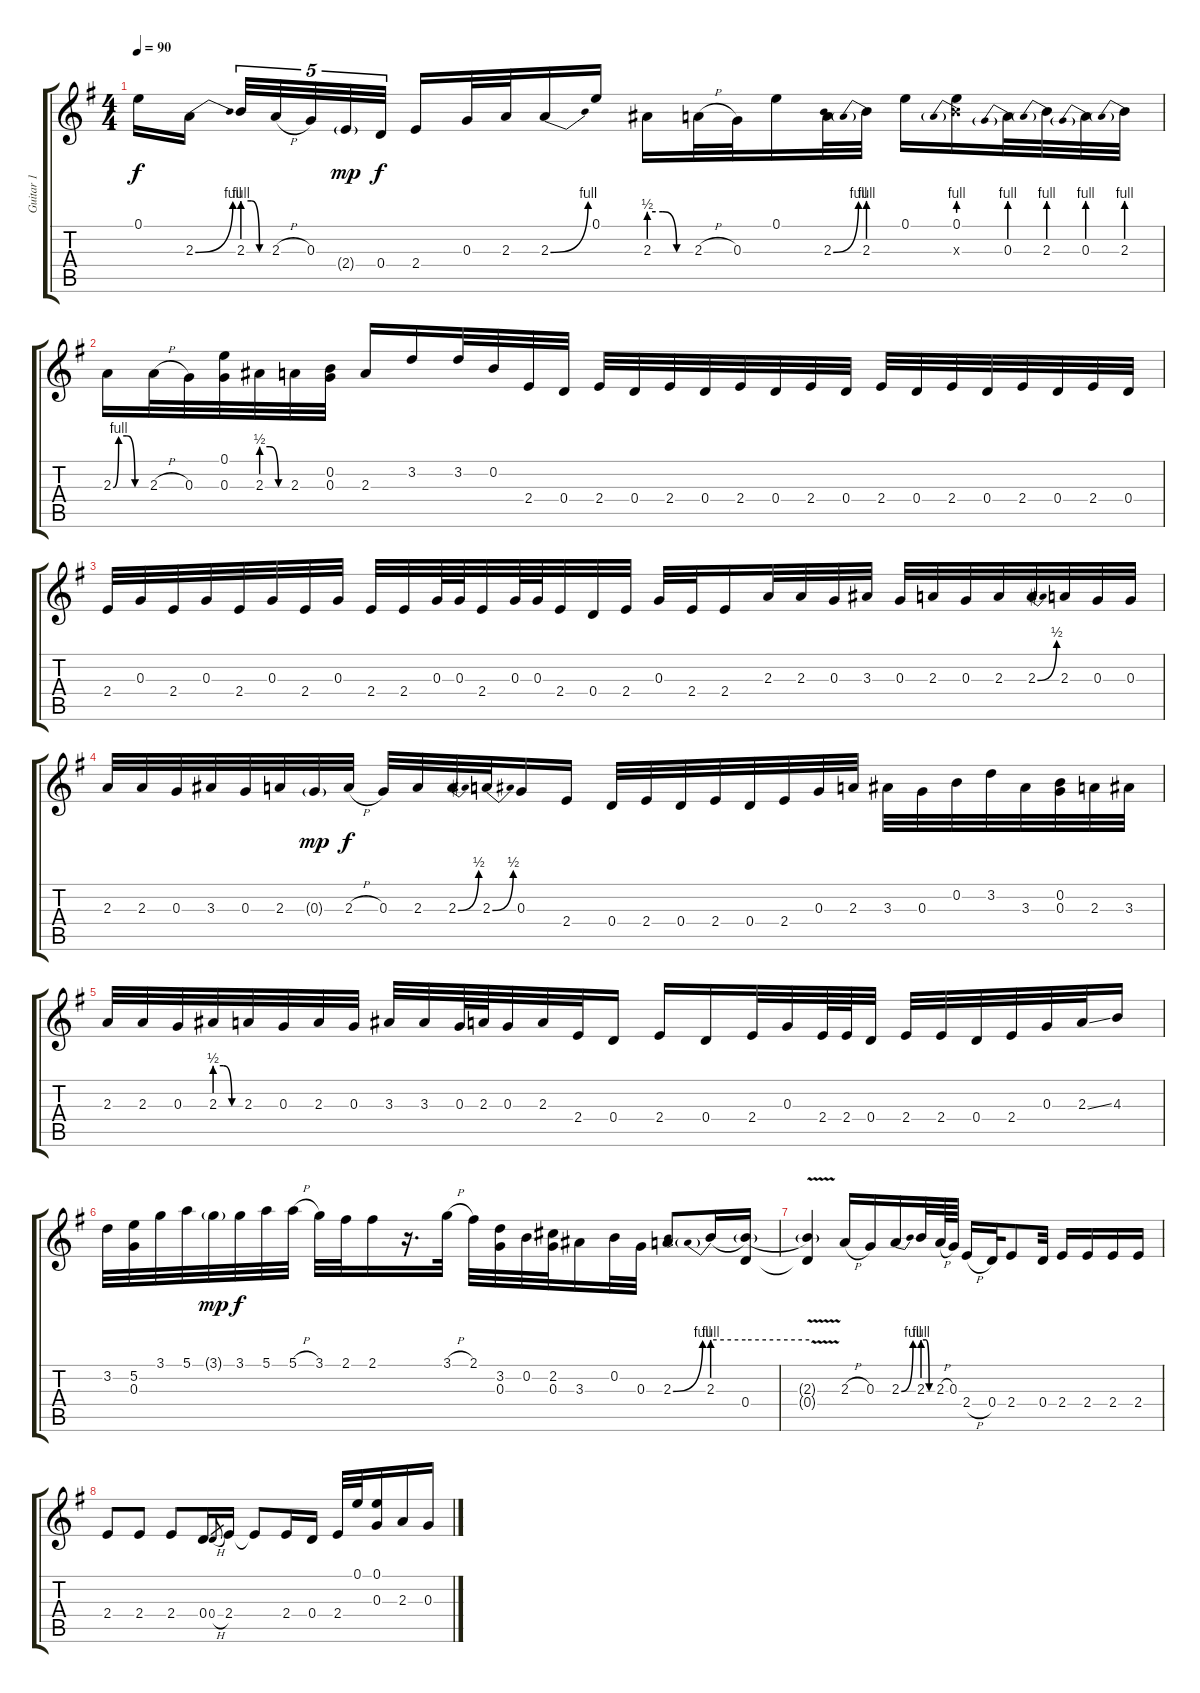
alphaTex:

\track ("Guitar 1" "Guitar 1") {instrument overdrivenguitar}
\staff {score tabs}
\tuning (E4 B3 G3 D3 A2 E2) {hide}
\ts (4 4)
\tempo 90
\clef g2
\ks g
0.1.16{dy f} 2.3{be (bend 0 0 60 4)}.16 2.3{be (custom 0 4 20 4 40 0 60 0)}.32{tu (5 4)} 2.3{h}.32{tu (5 4)} 0.3.32{tu (5 4)} 2.4{g}.32{tu (5 4) dy mp} 0.4.32{tu (5 4) dy f} 2.4.16 0.3.32 2.3.32 2.3{be (bend 0 0 60 4)}.16 0.1.16 2.3{be (custom 0 2 20 2 40 0 60 0)}.16 2.3{h}.32 0.3.32 0.1.16 2.3{be (bend 0 0 60 4)}.32 2.3{be (prebend 0 4 60 4)}.32 0.1.16 (0.1 2.3{be (prebend 0 4 60 4) x}).16 0.3{be (prebend 0 4 60 4)}.32 2.3{be (prebend 0 4 60 4)}.32 0.3{be (prebend 0 4 60 4)}.32 2.3{be (prebend 0 4 60 4)}.32 |
2.3{be (custom 0 0 10 4 25 4 40 0 60 0)}.16 2.3{h}.32 0.3.32 (0.1 0.3).32 2.3{be (custom 0 2 20 2 40 0 60 0)}.32 2.3.32 (0.2 0.3).32 2.3.16 3.2.16 3.2.32 0.2.32 2.4.32 0.4.32 2.4.32 0.4.32 2.4.32 0.4.32 2.4.32 0.4.32 2.4.32 0.4.32 2.4.32 0.4.32 2.4.32 0.4.32 2.4.32 0.4.32 2.4.32 0.4.32 |
2.4.32 0.3.32 2.4.32 0.3.32 2.4.32 0.3.32 2.4.32 0.3.32 2.4.32 2.4.32 0.3.64 0.3.64 2.4.32 0.3.64 0.3.64 2.4.32 0.4.32 2.4.32 0.3.32 2.4.32 2.4.16 2.3.32 2.3.32 0.3.32 3.3.32 0.3.32 2.3.32 0.3.32 2.3.32 2.3{be (bend 0 0 60 2)}.32 2.3.32 0.3.32 0.3.32 |
2.3.32 2.3.32 0.3.32 3.3.32 0.3.32 2.3.32 0.3{g}.32{dy mp} 2.3{h}.32{dy f} 0.3.32 2.3.32 2.3{be (bend 0 0 60 2)}.32 2.3{be (bend 0 0 60 2)}.32 0.3.16 2.4.16 0.4.32 2.4.32 0.4.32 2.4.32 0.4.32 2.4.32 0.3.32 2.3.32 3.3.32 0.3.32 0.2.32 3.2.32 3.3.32 (0.2 0.3).32 2.3.32 3.3.32 |
2.3.32 2.3.32 0.3.32 2.3{be (custom 0 2 20 2 40 0 60 0)}.32 2.3.32 0.3.32 2.3.32 0.3.32 3.3.32 3.3.32 0.3.64 2.3.64 0.3.32 2.3.32 2.4.32 0.4.16 2.4.16 0.4.16 2.4.32 0.3.32 2.4.64 2.4.64 0.4.32 2.4.32 2.4.32 0.4.32 2.4.32 0.3.32 2.3{ss}.32 4.3.16 |
3.2.32 (5.2 0.3).32 3.1.32 5.1.32 3.1{g}.32{dy mp} 3.1.32{dy f} 5.1.32 5.1{h}.32 3.1.32 2.1.32 2.1.16 r.16{d} 3.1{h}.32 2.1.32 (3.2 0.3).32 0.2.32 (2.2 0.3).32 3.3.16 0.2.32 0.3.32 2.3{be (bend 0 0 60 4)}.8 2.3{be (prebend 0 4 60 4)}.16 (2.3{be (hold 0 4 60 4) t} 0.4).16 |
(2.3{v t} 0.4{v t}).4 2.3{h}.16 0.3.16 2.3{be (bend 0 0 60 4)}.16 2.3{be (custom 0 4 20 4 40 0 60 0)}.32 2.3{h}.64 0.3.64 2.4{h}.16 0.4.32 2.4.8 0.4.32 2.4.16 2.4.16 2.4.16 2.4.16 |
2.4.8 2.4.8 2.4.8 0.4.16 0.4{h}.8{gr} 2.4.16 2.4{t}.8 2.4.16 0.4.16 2.4.32 0.1.32 (0.1 0.3).16 2.3.16 0.3.16
